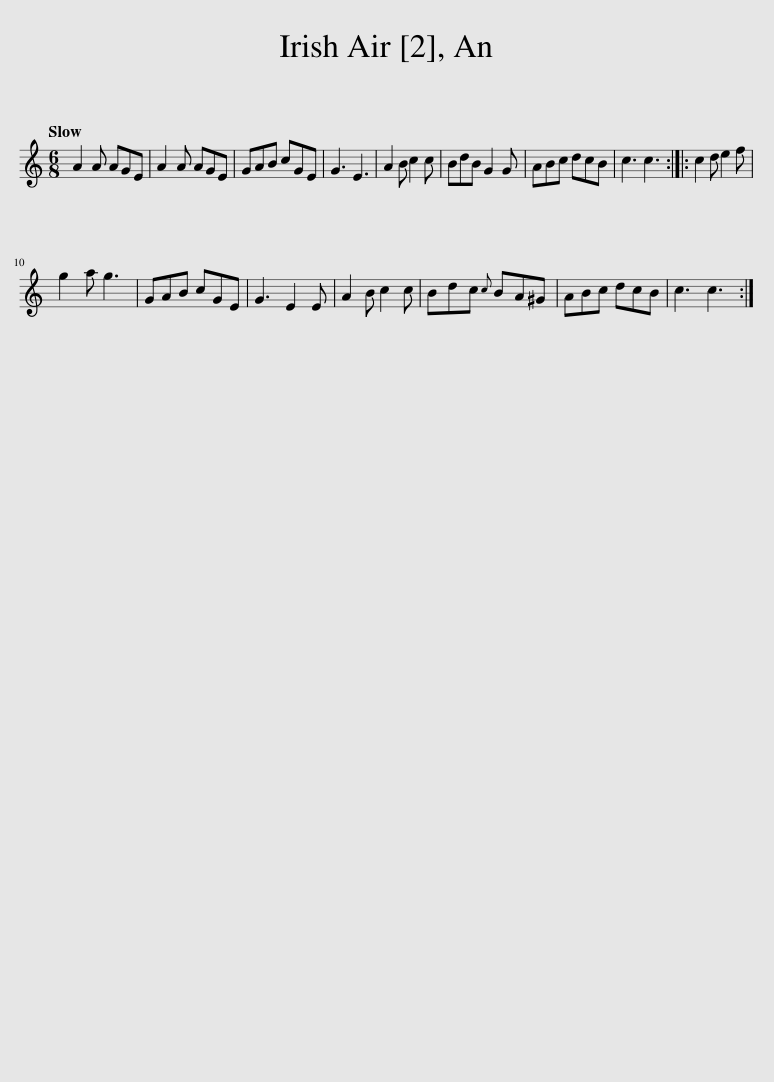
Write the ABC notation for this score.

X:1
L:1/8
Q:1/4=120
M:6/8
I:linebreak $
K:C
V:1 treble
V:1
 A2 A AGE | A2 A AGE | GAB cGE | G3 E3 | A2 B c2 c | %5
 BdB G2 G | ABc dcB | c3 c3 :: c2 d e2 f |$ g2 a g3 | %10
 GAB cGE | G3 E2 E | A2 B c2 c | Bdc{c} BA^G | ABc dcB | %15
 c3 c3 :| %16
